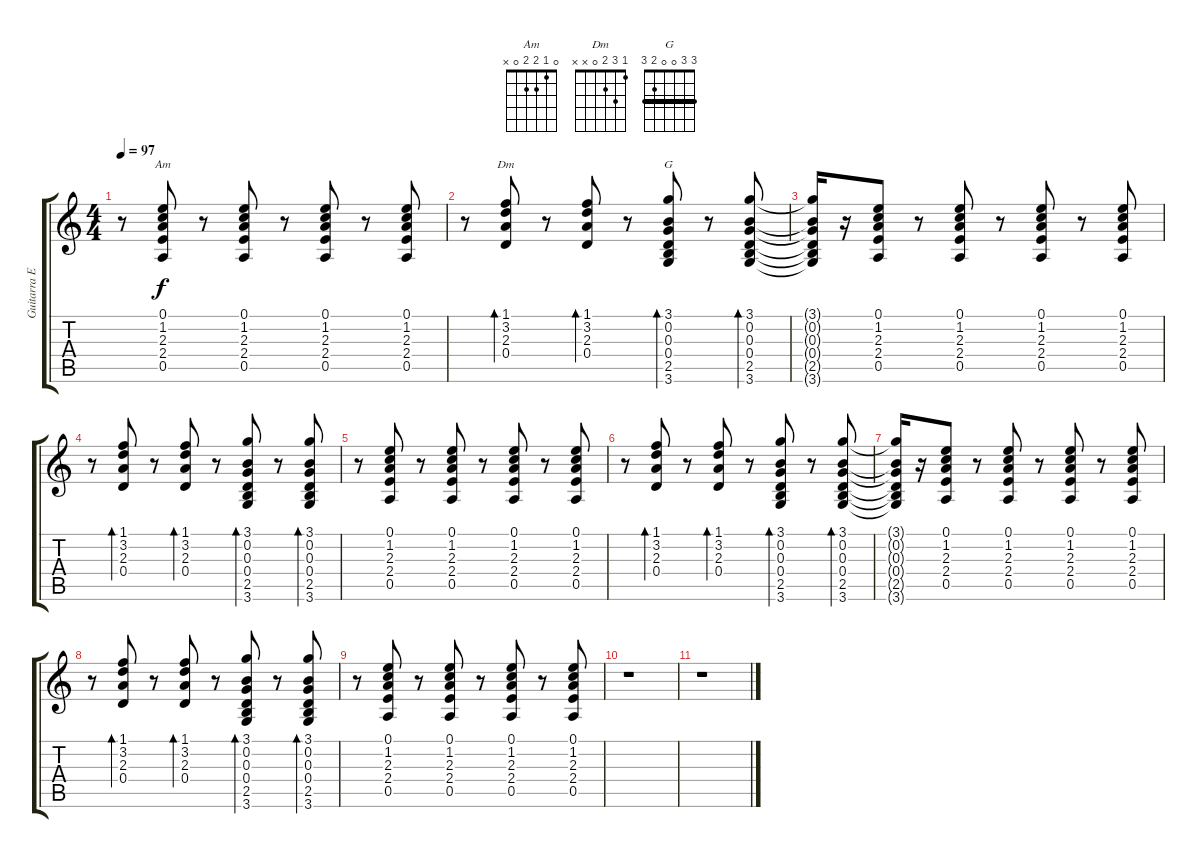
\track ("Guitarra Eléctrica" "Guitarra E") {instrument electricguitarclean}
\staff {score tabs}
\tuning (E4 B3 G3 D3 A2 E2) {hide}
\chord ("Am" 0 1 2 2 0 x)
\chord ("Dm" 1 3 2 0 x x)
\chord ("G" 3 3 0 0 2 3) {barre 3}
\ts (4 4)
\tempo 97
\clef g2
\ks c
r.8{dy f} (0.1 1.2 2.3 2.4 0.5).8{ch "Am"} r.8 (0.1 1.2 2.3 2.4 0.5).8 r.8 (0.1 1.2 2.3 2.4 0.5).8 r.8 (0.1 1.2 2.3 2.4 0.5).8 |
r.8 (1.1 3.2 2.3 0.4).8{bd 30 ch "Dm"} r.8 (1.1 3.2 2.3 0.4).8{bd 30} r.8 (3.1 0.2 0.3 0.4 2.5 3.6).8{bd 30 ch "G"} r.8 (3.1 0.2 0.3 0.4 2.5 3.6).8{bd 30} |
(3.1{t} 0.2{t} 0.3{t} 0.4{t} 2.5{t} 3.6{t}).16 r.16 (0.1 1.2 2.3 2.4 0.5).8 r.8 (0.1 1.2 2.3 2.4 0.5).8 r.8 (0.1 1.2 2.3 2.4 0.5).8 r.8 (0.1 1.2 2.3 2.4 0.5).8 |
r.8 (1.1 3.2 2.3 0.4).8{bd 30} r.8 (1.1 3.2 2.3 0.4).8{bd 30} r.8 (3.1 0.2 0.3 0.4 2.5 3.6).8{bd 30} r.8 (3.1 0.2 0.3 0.4 2.5 3.6).8{bd 30} |
r.8 (0.1 1.2 2.3 2.4 0.5).8 r.8 (0.1 1.2 2.3 2.4 0.5).8 r.8 (0.1 1.2 2.3 2.4 0.5).8 r.8 (0.1 1.2 2.3 2.4 0.5).8 |
r.8 (1.1 3.2 2.3 0.4).8{bd 30} r.8 (1.1 3.2 2.3 0.4).8{bd 30} r.8 (3.1 0.2 0.3 0.4 2.5 3.6).8{bd 30} r.8 (3.1 0.2 0.3 0.4 2.5 3.6).8{bd 30} |
(3.1{t} 0.2{t} 0.3{t} 0.4{t} 2.5{t} 3.6{t}).16 r.16 (0.1 1.2 2.3 2.4 0.5).8 r.8 (0.1 1.2 2.3 2.4 0.5).8 r.8 (0.1 1.2 2.3 2.4 0.5).8 r.8 (0.1 1.2 2.3 2.4 0.5).8 |
r.8 (1.1 3.2 2.3 0.4).8{bd 30} r.8 (1.1 3.2 2.3 0.4).8{bd 30} r.8 (3.1 0.2 0.3 0.4 2.5 3.6).8{bd 30} r.8 (3.1 0.2 0.3 0.4 2.5 3.6).8{bd 30} |
r.8 (0.1 1.2 2.3 2.4 0.5).8 r.8 (0.1 1.2 2.3 2.4 0.5).8 r.8 (0.1 1.2 2.3 2.4 0.5).8 r.8 (0.1 1.2 2.3 2.4 0.5).8 |
r.1 |
r.1
